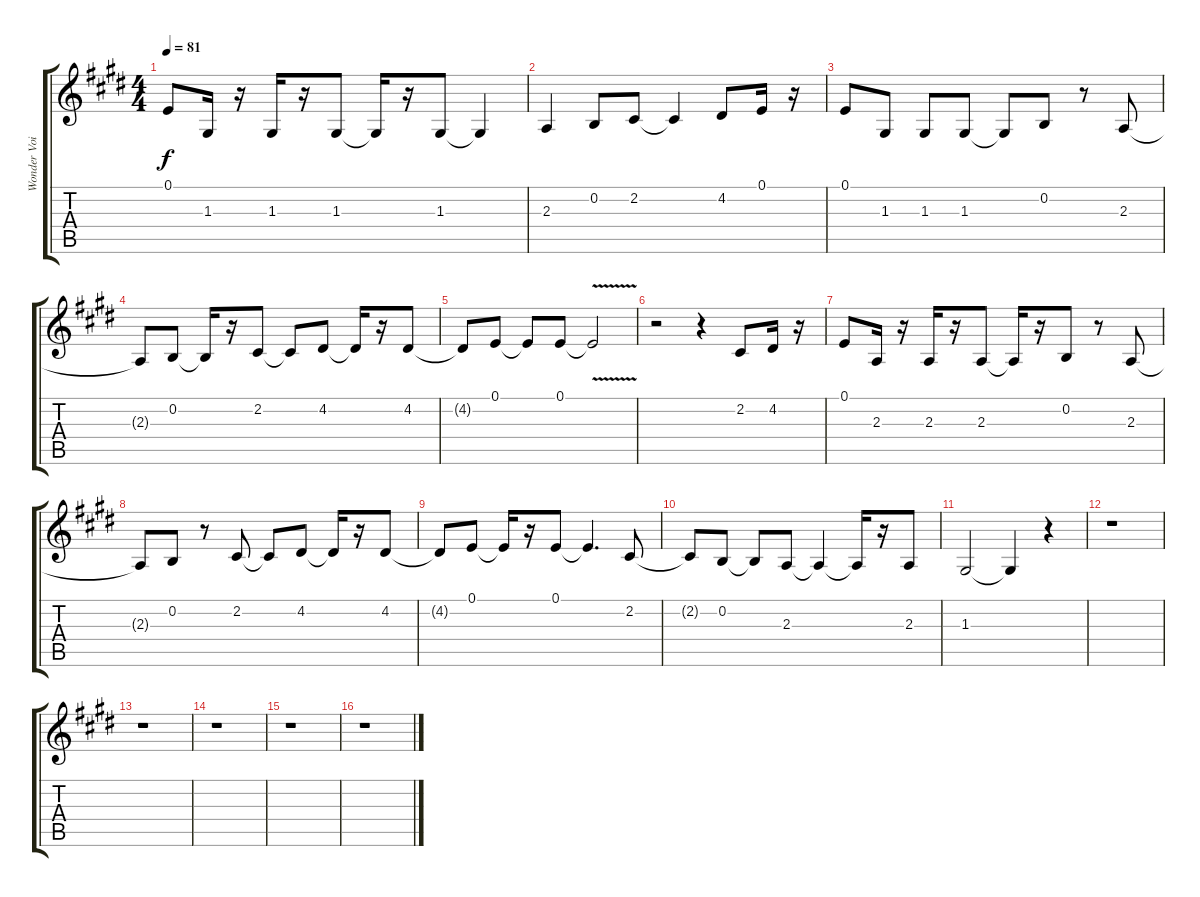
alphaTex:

\track ("Wonder Voice" "Wonder Voi") {instrument harmonica}
\staff {score tabs}
\tuning (E4 B3 G3 D3 A2 E2) {hide}
\ts (4 4)
\tempo 81
\clef g2
\ks c#minor
0.1.8{dy f} 1.3.16 r.16 1.3.16 r.16 1.3.8 1.3{t}.16 r.16 1.3.8 1.3{t}.4 |
\ks e
2.3.4 0.2.8 2.2.8 2.2{t}.4 4.2.8 0.1.16 r.16 |
\ks c#minor
0.1.8 1.3.8 1.3.8 1.3.8 1.3{t}.8 0.2.8 r.8 2.3.8 |
2.3{t}.8 0.2.8 0.2{t}.16 r.16 2.2.8 2.2{t}.8 4.2.8 4.2{t}.16 r.16 4.2.8 |
4.2{t}.8 0.1.8 0.1{t}.8 0.1.8 0.1{v t}.2 |
\ks e
r.2 r.4 2.2.8 4.2.16 r.16 |
\ks c#minor
0.1.8 2.3.16 r.16 2.3.16 r.16 2.3.8 2.3{t}.16 r.16 0.2.8 r.8 2.3.8 |
2.3{t}.8 0.2.8 r.8 2.2.8 2.2{t}.8 4.2.8 4.2{t}.16 r.16 4.2.8 |
4.2{t}.8 0.1.8 0.1{t}.16 r.16 0.1.8 0.1{t}.4{d} 2.2.8 |
\ks e
2.2{t}.8 0.2.8 0.2{t}.8 2.3.8 2.3{t}.4 2.3{t}.16 r.16 2.3.8 |
\ks c#minor
1.3.2 1.3{t}.4 r.4 |
r.1 |
r.1 |
\ks e
r.1 |
\ks c#minor
r.1 |
r.1
